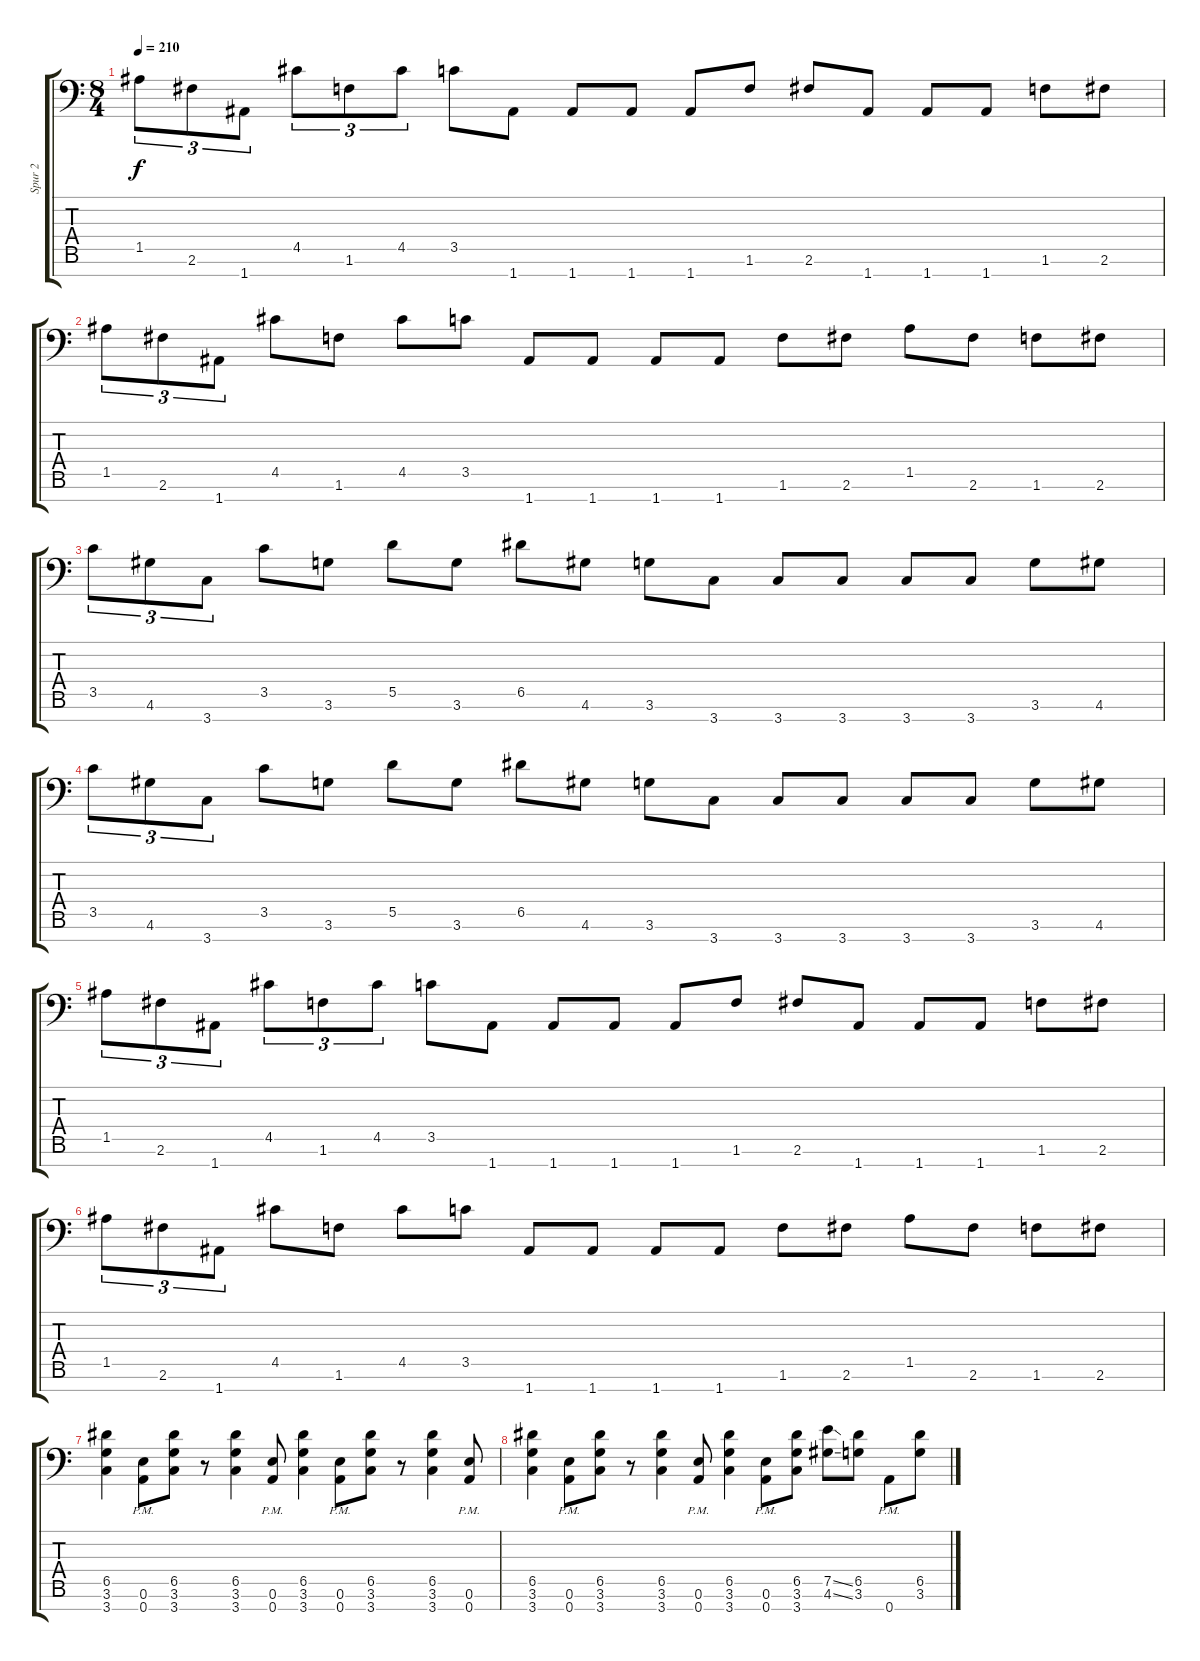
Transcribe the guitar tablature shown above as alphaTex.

\track ("Spur 2" "Spur 2") {instrument distortionguitar}
\staff {score tabs}
\tuning (E4 B3 G3 D3 A2 E2 A1) {hide}
\ts (8 4)
\tempo 210
\clef f4
\ks c
1.5.8{tu (3 2) dy f} 2.6.8{tu (3 2)} 1.7.8{tu (3 2)} 4.5.8{tu (3 2)} 1.6.8{tu (3 2)} 4.5.8{tu (3 2)} 3.5.8 1.7.8 1.7.8 1.7.8 1.7.8 1.6.8 2.6.8 1.7.8 1.7.8 1.7.8 1.6.8 2.6.8 |
1.5.8{tu (3 2)} 2.6.8{tu (3 2)} 1.7.8{tu (3 2)} 4.5.8 1.6.8 4.5.8 3.5.8 1.7.8 1.7.8 1.7.8 1.7.8 1.6.8 2.6.8 1.5.8 2.6.8 1.6.8 2.6.8 |
3.5.8{tu (3 2)} 4.6.8{tu (3 2)} 3.7.8{tu (3 2)} 3.5.8 3.6.8 5.5.8 3.6.8 6.5.8 4.6.8 3.6.8 3.7.8 3.7.8 3.7.8 3.7.8 3.7.8 3.6.8 4.6.8 |
3.5.8{tu (3 2)} 4.6.8{tu (3 2)} 3.7.8{tu (3 2)} 3.5.8 3.6.8 5.5.8 3.6.8 6.5.8 4.6.8 3.6.8 3.7.8 3.7.8 3.7.8 3.7.8 3.7.8 3.6.8 4.6.8 |
1.5.8{tu (3 2)} 2.6.8{tu (3 2)} 1.7.8{tu (3 2)} 4.5.8{tu (3 2)} 1.6.8{tu (3 2)} 4.5.8{tu (3 2)} 3.5.8 1.7.8 1.7.8 1.7.8 1.7.8 1.6.8 2.6.8 1.7.8 1.7.8 1.7.8 1.6.8 2.6.8 |
1.5.8{tu (3 2)} 2.6.8{tu (3 2)} 1.7.8{tu (3 2)} 4.5.8 1.6.8 4.5.8 3.5.8 1.7.8 1.7.8 1.7.8 1.7.8 1.6.8 2.6.8 1.5.8 2.6.8 1.6.8 2.6.8 |
(6.5 3.6 3.7).4 (0.6{pm} 0.7{pm}).8 (6.5 3.6 3.7).8 r.8 (6.5 3.6 3.7).4 (0.6{pm} 0.7{pm}).8 (6.5 3.6 3.7).4 (0.6{pm} 0.7{pm}).8 (6.5 3.6 3.7).8 r.8 (6.5 3.6 3.7).4 (0.6{pm} 0.7{pm}).8 |
(6.5 3.6 3.7).4 (0.6{pm} 0.7{pm}).8 (6.5 3.6 3.7).8 r.8 (6.5 3.6 3.7).4 (0.6{pm} 0.7{pm}).8 (6.5 3.6 3.7).4 (0.6{pm} 0.7{pm}).8 (6.5 3.6 3.7).8 (7.5{ss} 4.6{ss}).8 (6.5 3.6).8 0.7{pm}.8 (6.5 3.6).8
